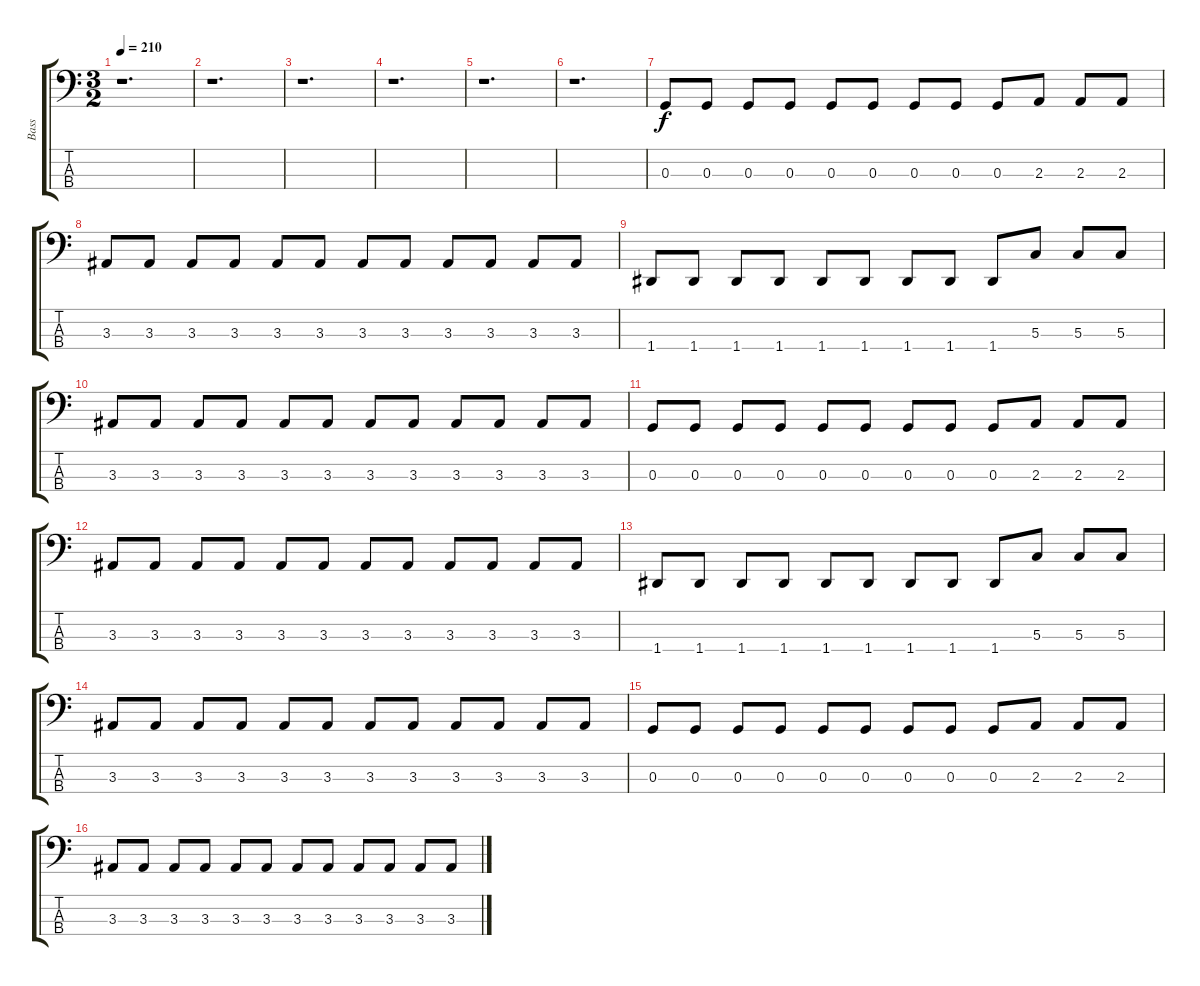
\track ("Bass" "Bass") {instrument electricbassfinger}
\staff {score tabs}
\tuning (F2 C2 G1 D1) {hide}
\ts (3 2)
\tempo 210
\clef f4
\ks c
r.1{d dy f} |
r.1{d} |
r.1{d} |
r.1{d} |
r.1{d} |
r.1{d} |
0.3.8 0.3.8 0.3.8 0.3.8 0.3.8 0.3.8 0.3.8 0.3.8 0.3.8 2.3.8 2.3.8 2.3.8 |
3.3.8 3.3.8 3.3.8 3.3.8 3.3.8 3.3.8 3.3.8 3.3.8 3.3.8 3.3.8 3.3.8 3.3.8 |
1.4.8 1.4.8 1.4.8 1.4.8 1.4.8 1.4.8 1.4.8 1.4.8 1.4.8 5.3.8 5.3.8 5.3.8 |
3.3.8 3.3.8 3.3.8 3.3.8 3.3.8 3.3.8 3.3.8 3.3.8 3.3.8 3.3.8 3.3.8 3.3.8 |
0.3.8 0.3.8 0.3.8 0.3.8 0.3.8 0.3.8 0.3.8 0.3.8 0.3.8 2.3.8 2.3.8 2.3.8 |
3.3.8 3.3.8 3.3.8 3.3.8 3.3.8 3.3.8 3.3.8 3.3.8 3.3.8 3.3.8 3.3.8 3.3.8 |
1.4.8 1.4.8 1.4.8 1.4.8 1.4.8 1.4.8 1.4.8 1.4.8 1.4.8 5.3.8 5.3.8 5.3.8 |
3.3.8 3.3.8 3.3.8 3.3.8 3.3.8 3.3.8 3.3.8 3.3.8 3.3.8 3.3.8 3.3.8 3.3.8 |
0.3.8 0.3.8 0.3.8 0.3.8 0.3.8 0.3.8 0.3.8 0.3.8 0.3.8 2.3.8 2.3.8 2.3.8 |
3.3.8 3.3.8 3.3.8 3.3.8 3.3.8 3.3.8 3.3.8 3.3.8 3.3.8 3.3.8 3.3.8 3.3.8
